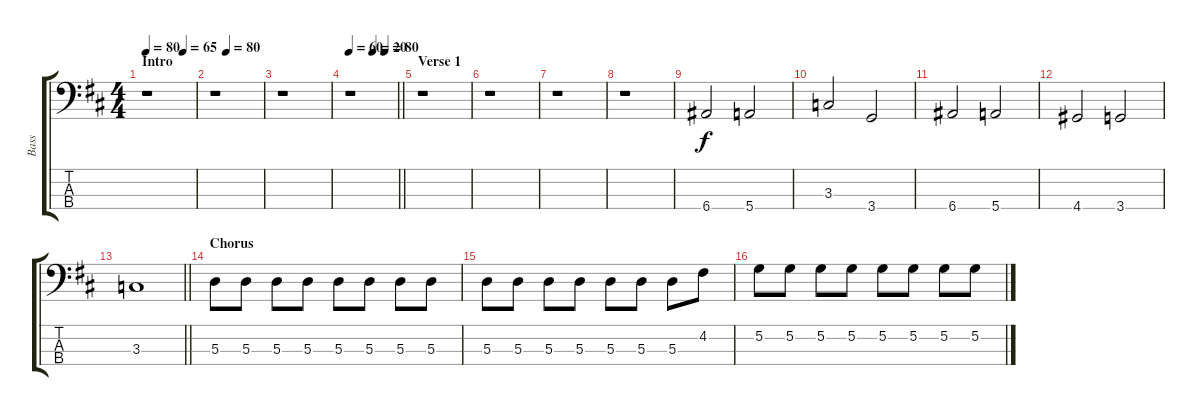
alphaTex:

\track ("Bass" "Bass") {instrument fretlessbass}
\staff {score tabs}
\tuning (G2 D2 A1 E1) {hide}
\ts (4 4)
\section ("" "Intro")
\tempo 80
\tempo (65 0.75)
\tempo 80
\clef f4
\ks d
r.1{dy f instrument fretlessbass} |
\tempo (80 0.25)
r.1 |
r.1 |
\tempo 60
\tempo (20 0.5)
\tempo (80 0.75)
\barLineRight lightlight
r.1 |
\section ("" "Verse 1")
r.1 |
r.1 |
r.1 |
r.1 |
6.4.2 5.4.2 |
3.3.2 3.4.2 |
6.4.2 5.4.2 |
4.4.2 3.4.2 |
\barLineRight lightlight
3.3.1 |
\section ("" "Chorus")
5.3.8 5.3.8 5.3.8 5.3.8 5.3.8 5.3.8 5.3.8 5.3.8 |
5.3.8 5.3.8 5.3.8 5.3.8 5.3.8 5.3.8 5.3.8 4.2.8 |
5.2.8 5.2.8 5.2.8 5.2.8 5.2.8 5.2.8 5.2.8 5.2.8
